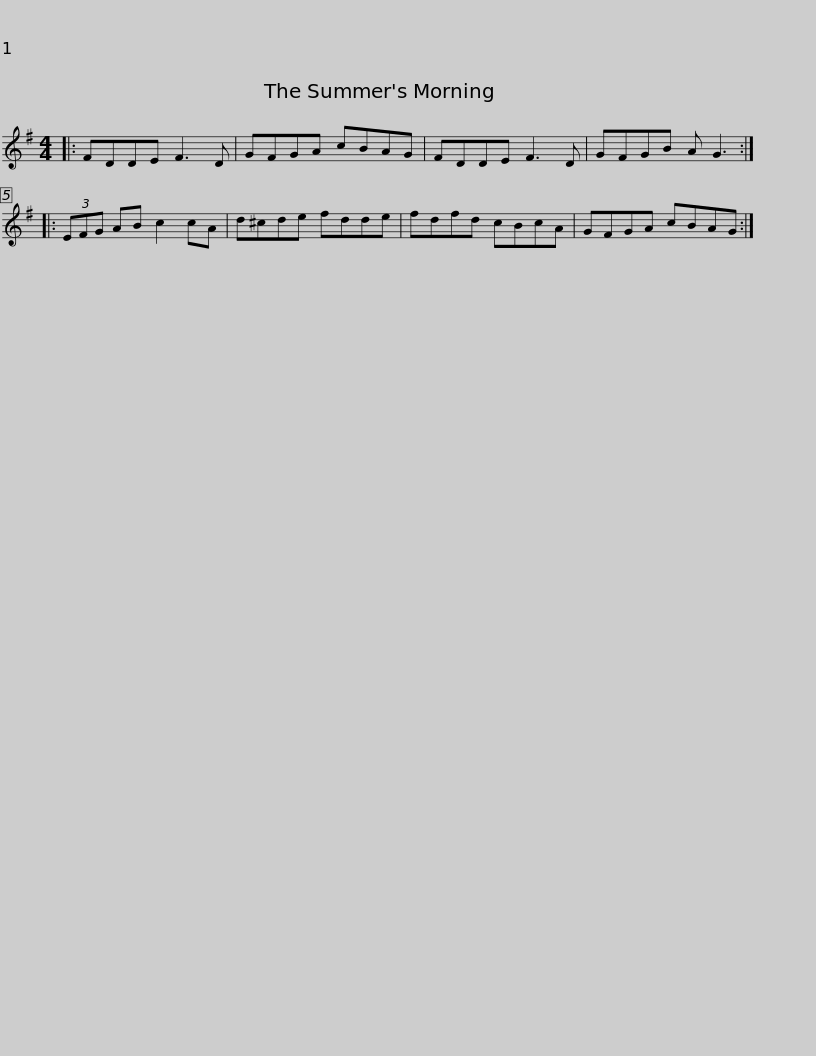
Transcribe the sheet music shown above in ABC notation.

X:1
L:1/8
M:4/4
I:linebreak $
K:G
V:1 treble
V:1
|: FDDE F3 D | GFGA cBAG | FDDE F3 D | GFGB A G3 :: (3EFG AB c2 cA |$ %5
 d^cde fdde | fdfd cBcA | GFGA cBAG :| %8
